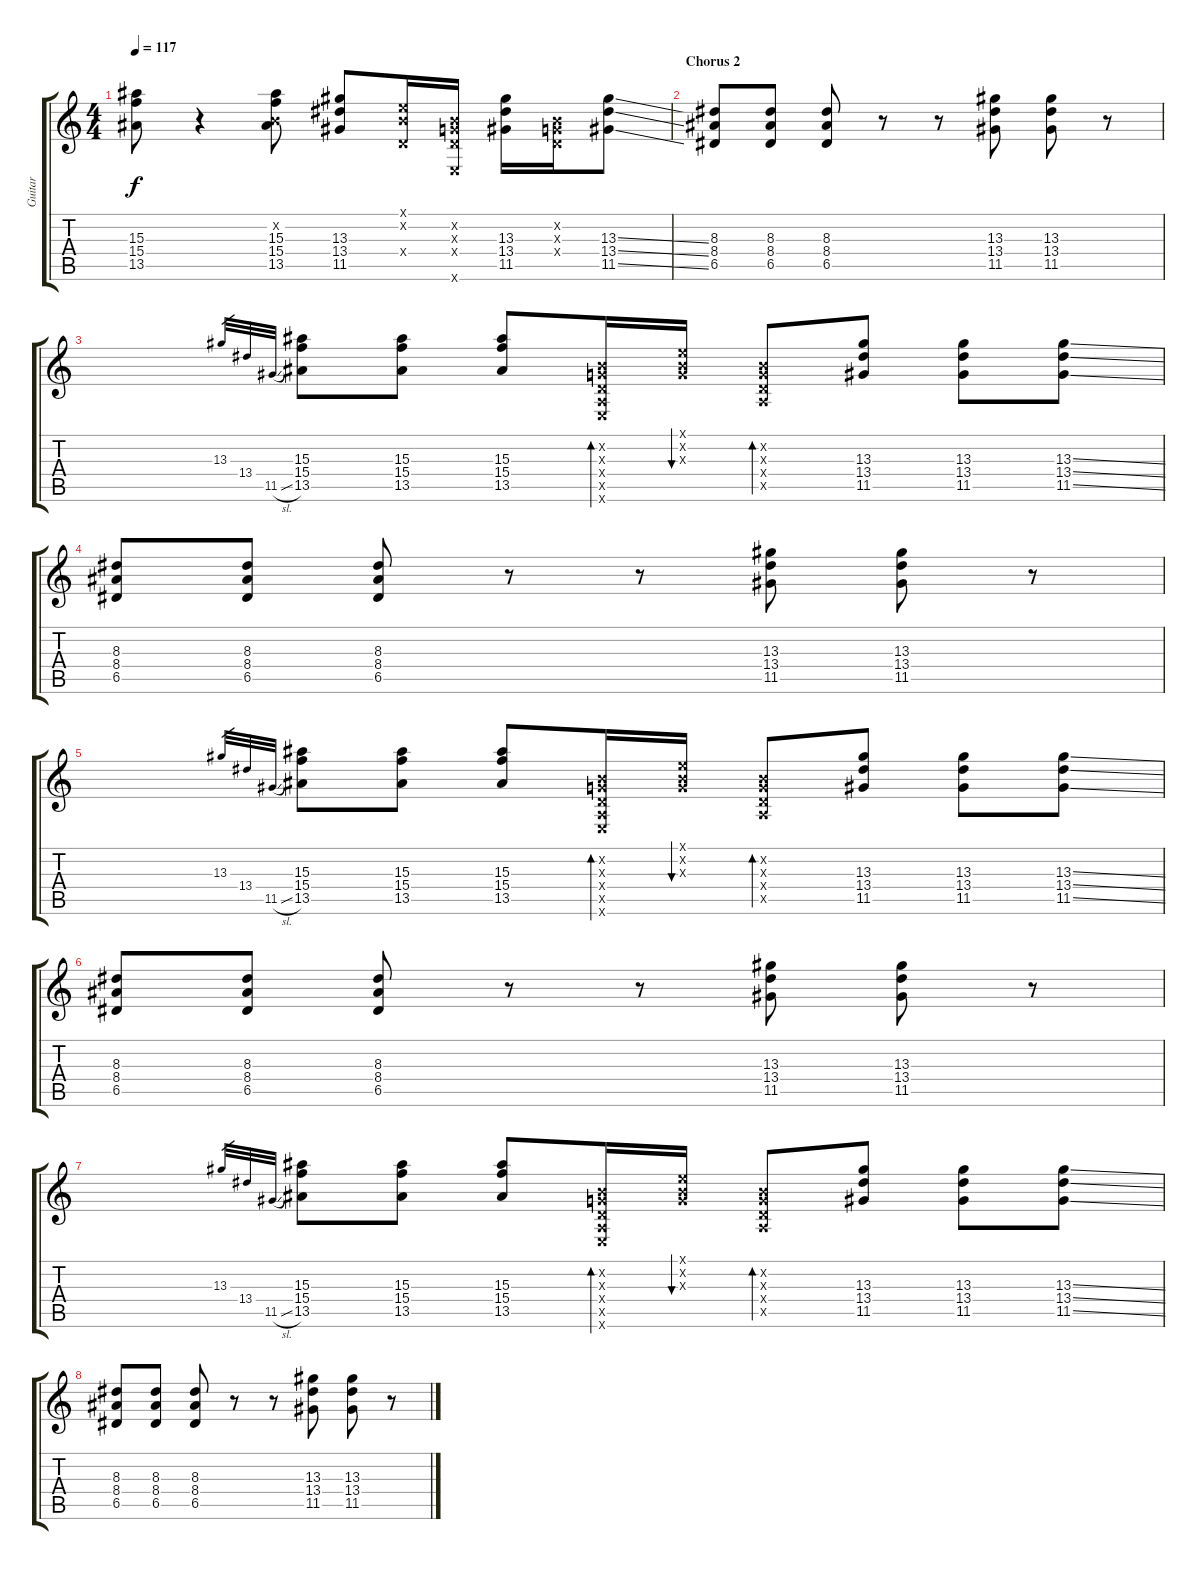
\track ("Guitar " "Guitar ") {instrument distortionguitar}
\staff {score tabs}
\tuning (E4 B3 G3 D3 A2 E2) {hide}
\ts (4 4)
\tempo 117
\clef g2
\ks c
(15.3 15.4 13.5).8{dy f} r.4 (0.2{x} 15.3 15.4 13.5).8 (13.3 13.4 11.5).8 (0.1{x} 0.2{x} 0.4{x}).16 (0.2{x} 0.3{x} 0.4{x} 0.6{x}).16 (13.3 13.4 11.5).16 (0.2{x} 0.3{x} 0.4{x}).16 (13.3{ss} 13.4{ss} 11.5{ss}).8 |
\section ("" "Chorus 2")
(8.3 8.4 6.5).8 (8.3 8.4 6.5).8 (8.3 8.4 6.5).8 r.8 r.8 (13.3 13.4 11.5).8 (13.3 13.4 11.5).8 r.8 |
13.3.32{gr} 13.4.32{gr} 11.5{sl}.32{gr} (15.3 15.4 13.5).8 (15.3 15.4 13.5).8 (15.3 15.4 13.5).8 (0.2{x} 0.3{x} 0.4{x} 0.5{x} 0.6{x}).16{bd 60} (0.1{x} 0.2{x} 0.3{x}).16{bu 60} (0.2{x} 0.3{x} 0.4{x} 0.5{x}).8{bd 60} (13.3 13.4 11.5).8 (13.3 13.4 11.5).8 (13.3{ss} 13.4{ss} 11.5{ss}).8 |
(8.3 8.4 6.5).8 (8.3 8.4 6.5).8 (8.3 8.4 6.5).8 r.8 r.8 (13.3 13.4 11.5).8 (13.3 13.4 11.5).8 r.8 |
13.3.32{gr} 13.4.32{gr} 11.5{sl}.32{gr} (15.3 15.4 13.5).8 (15.3 15.4 13.5).8 (15.3 15.4 13.5).8 (0.2{x} 0.3{x} 0.4{x} 0.5{x} 0.6{x}).16{bd 60} (0.1{x} 0.2{x} 0.3{x}).16{bu 60} (0.2{x} 0.3{x} 0.4{x} 0.5{x}).8{bd 60} (13.3 13.4 11.5).8 (13.3 13.4 11.5).8 (13.3{ss} 13.4{ss} 11.5{ss}).8 |
(8.3 8.4 6.5).8 (8.3 8.4 6.5).8 (8.3 8.4 6.5).8 r.8 r.8 (13.3 13.4 11.5).8 (13.3 13.4 11.5).8 r.8 |
13.3.32{gr} 13.4.32{gr} 11.5{sl}.32{gr} (15.3 15.4 13.5).8 (15.3 15.4 13.5).8 (15.3 15.4 13.5).8 (0.2{x} 0.3{x} 0.4{x} 0.5{x} 0.6{x}).16{bd 60} (0.1{x} 0.2{x} 0.3{x}).16{bu 60} (0.2{x} 0.3{x} 0.4{x} 0.5{x}).8{bd 60} (13.3 13.4 11.5).8 (13.3 13.4 11.5).8 (13.3{ss} 13.4{ss} 11.5{ss}).8 |
(8.3 8.4 6.5).8 (8.3 8.4 6.5).8 (8.3 8.4 6.5).8 r.8 r.8 (13.3 13.4 11.5).8 (13.3 13.4 11.5).8 r.8
